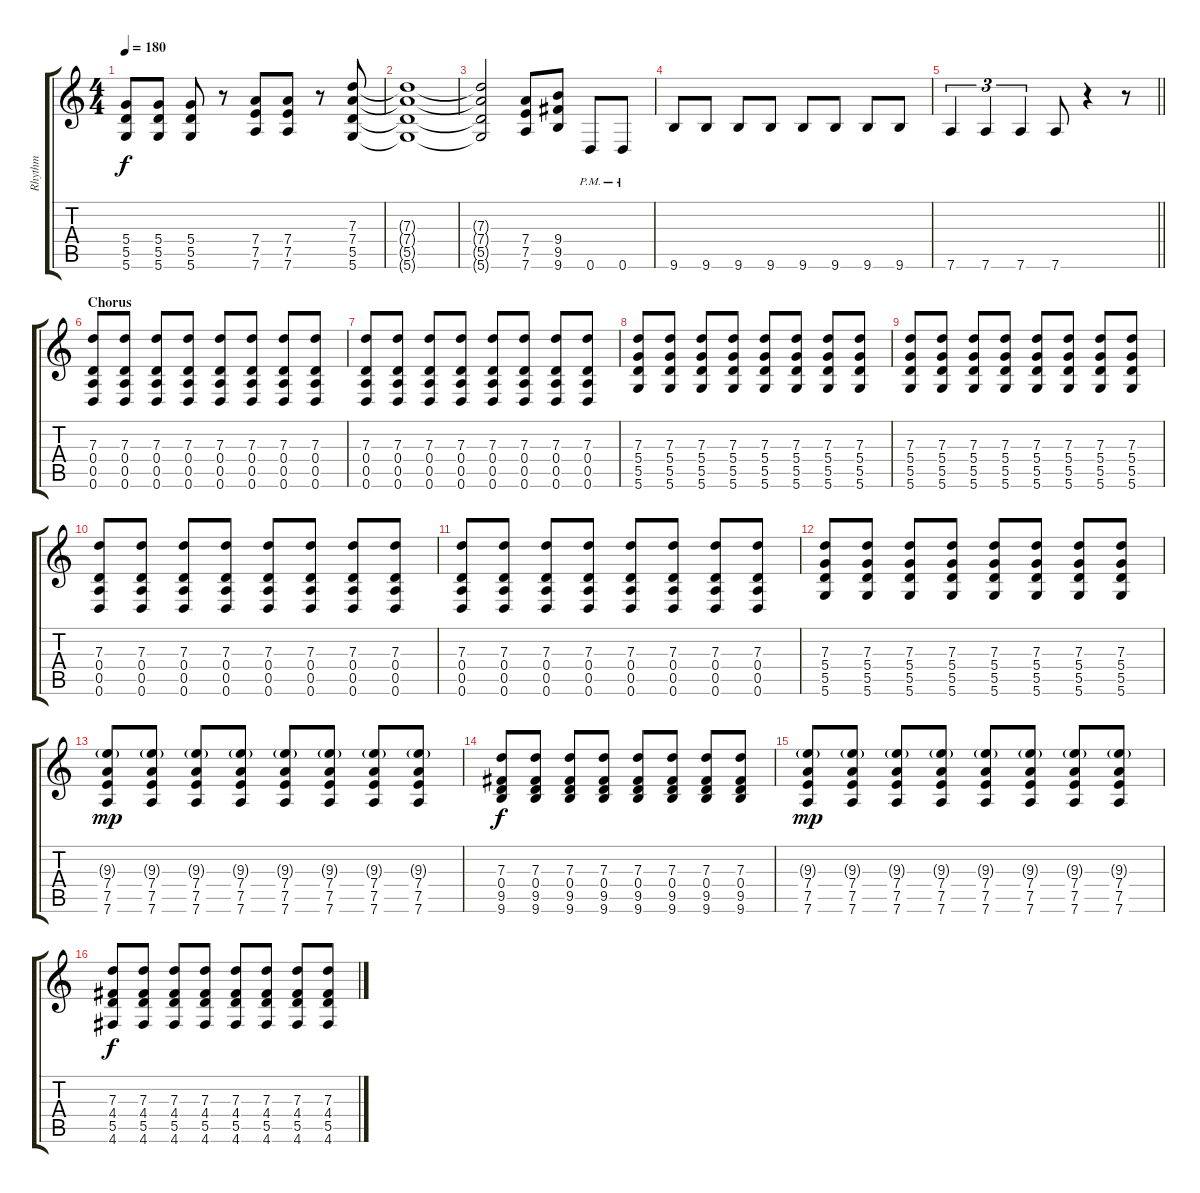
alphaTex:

\track ("Rhythm" "Rhythm") {instrument distortionguitar}
\staff {score tabs}
\tuning (E4 B3 G3 D3 A2 D2) {hide}
\ts (4 4)
\tempo 180
\clef g2
\ks c
(5.4 5.5 5.6).8{dy f} (5.4 5.5 5.6).8 (5.4 5.5 5.6).8 r.8 (7.4 7.5 7.6).8 (7.4 7.5 7.6).8 r.8 (7.3 7.4 5.5 5.6).8 |
(7.3{t} 7.4{t} 5.5{t} 5.6{t}).1 |
(7.3{t} 7.4{t} 5.5{t} 5.6{t}).2 (7.4 7.5 7.6).8 (9.4 9.5 9.6).8 0.6{pm}.8 0.6{pm}.8 |
9.6.8 9.6.8 9.6.8 9.6.8 9.6.8 9.6.8 9.6.8 9.6.8 |
\barLineRight lightlight
7.6.4{tu (3 2)} 7.6.4{tu (3 2)} 7.6.4{tu (3 2)} 7.6.8 r.4 r.8 |
\section ("" "Chorus")
(7.3 0.4 0.5 0.6).8 (7.3 0.4 0.5 0.6).8 (7.3 0.4 0.5 0.6).8 (7.3 0.4 0.5 0.6).8 (7.3 0.4 0.5 0.6).8 (7.3 0.4 0.5 0.6).8 (7.3 0.4 0.5 0.6).8 (7.3 0.4 0.5 0.6).8 |
(7.3 0.4 0.5 0.6).8 (7.3 0.4 0.5 0.6).8 (7.3 0.4 0.5 0.6).8 (7.3 0.4 0.5 0.6).8 (7.3 0.4 0.5 0.6).8 (7.3 0.4 0.5 0.6).8 (7.3 0.4 0.5 0.6).8 (7.3 0.4 0.5 0.6).8 |
(7.3 5.4 5.5 5.6).8 (7.3 5.4 5.5 5.6).8 (7.3 5.4 5.5 5.6).8 (7.3 5.4 5.5 5.6).8 (7.3 5.4 5.5 5.6).8 (7.3 5.4 5.5 5.6).8 (7.3 5.4 5.5 5.6).8 (7.3 5.4 5.5 5.6).8 |
(7.3 5.4 5.5 5.6).8 (7.3 5.4 5.5 5.6).8 (7.3 5.4 5.5 5.6).8 (7.3 5.4 5.5 5.6).8 (7.3 5.4 5.5 5.6).8 (7.3 5.4 5.5 5.6).8 (7.3 5.4 5.5 5.6).8 (7.3 5.4 5.5 5.6).8 |
(7.3 0.4 0.5 0.6).8 (7.3 0.4 0.5 0.6).8 (7.3 0.4 0.5 0.6).8 (7.3 0.4 0.5 0.6).8 (7.3 0.4 0.5 0.6).8 (7.3 0.4 0.5 0.6).8 (7.3 0.4 0.5 0.6).8 (7.3 0.4 0.5 0.6).8 |
(7.3 0.4 0.5 0.6).8 (7.3 0.4 0.5 0.6).8 (7.3 0.4 0.5 0.6).8 (7.3 0.4 0.5 0.6).8 (7.3 0.4 0.5 0.6).8 (7.3 0.4 0.5 0.6).8 (7.3 0.4 0.5 0.6).8 (7.3 0.4 0.5 0.6).8 |
(7.3 5.4 5.5 5.6).8 (7.3 5.4 5.5 5.6).8 (7.3 5.4 5.5 5.6).8 (7.3 5.4 5.5 5.6).8 (7.3 5.4 5.5 5.6).8 (7.3 5.4 5.5 5.6).8 (7.3 5.4 5.5 5.6).8 (7.3 5.4 5.5 5.6).8 |
(9.3{g} 7.4 7.5 7.6).8{dy mp} (9.3{g} 7.4 7.5 7.6).8 (9.3{g} 7.4 7.5 7.6).8 (9.3{g} 7.4 7.5 7.6).8 (9.3{g} 7.4 7.5 7.6).8 (9.3{g} 7.4 7.5 7.6).8 (9.3{g} 7.4 7.5 7.6).8 (9.3{g} 7.4 7.5 7.6).8 |
(7.3 0.4 9.5 9.6).8{dy f} (7.3 0.4 9.5 9.6).8 (7.3 0.4 9.5 9.6).8 (7.3 0.4 9.5 9.6).8 (7.3 0.4 9.5 9.6).8 (7.3 0.4 9.5 9.6).8 (7.3 0.4 9.5 9.6).8 (7.3 0.4 9.5 9.6).8 |
(9.3{g} 7.4 7.5 7.6).8{dy mp} (9.3{g} 7.4 7.5 7.6).8 (9.3{g} 7.4 7.5 7.6).8 (9.3{g} 7.4 7.5 7.6).8 (9.3{g} 7.4 7.5 7.6).8 (9.3{g} 7.4 7.5 7.6).8 (9.3{g} 7.4 7.5 7.6).8 (9.3{g} 7.4 7.5 7.6).8 |
(7.3 4.4 5.5 4.6).8{dy f} (7.3 4.4 5.5 4.6).8 (7.3 4.4 5.5 4.6).8 (7.3 4.4 5.5 4.6).8 (7.3 4.4 5.5 4.6).8 (7.3 4.4 5.5 4.6).8 (7.3 4.4 5.5 4.6).8 (7.3 4.4 5.5 4.6).8
